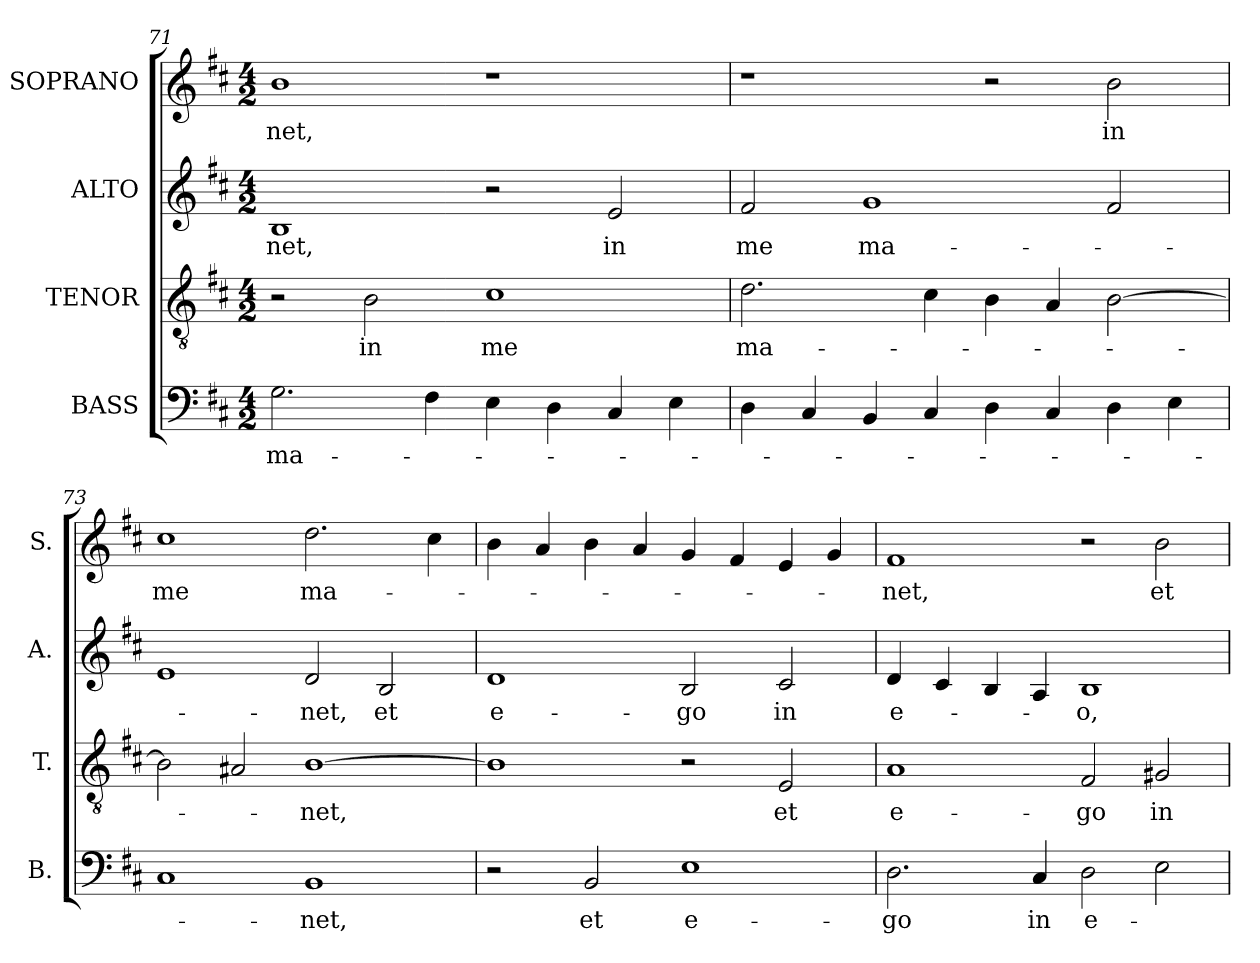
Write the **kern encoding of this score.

**kern	**text	**kern	**text	**kern	**text	**kern	**text
*part4	*part4	*part3	*part3	*part2	*part2	*part1	*part1
*staff4	*staff4	*staff3	*staff3	*staff2	*staff2	*staff1	*staff1
*I"BASS	*	*I"TENOR	*	*I"ALTO	*	*I"SOPRANO	*
*I'B.	*	*I'T.	*	*I'A.	*	*I'S.	*
*clefF4	*	*clefGv2	*	*clefG2	*	*clefG2	*
*	*	*ITrd7c12	*	*	*	*	*
*k[f#c#]	*	*k[f#c#]	*	*k[f#c#]	*	*k[f#c#]	*
*D:	*	*D:	*	*D:	*	*D:	*
*M4/2	*	*M4/2	*	*M4/2	*	*M4/2	*
=71	=71	=71	=71	=71	=71	=71	=71
!	!LO:LY:b:color=#000000	!	!	!	!	!	!
!	!	!	!	!	!LO:LY:b:color=#000000	!	!
!	!	!	!	!	!	!	!LO:LY:b:color=#000000
2.Gi\	ma-	2r	.	1Bi	-net,	1bi	-net,
!	!	!	!LO:LY:b:color=#000000	!	!	!	!
.	.	2BBi\	in	.	.	.	.
4F#i\	.	.	.	.	.	.	.
!	!	!	!LO:LY:b:color=#000000	!	!	!	!
4Ei\	.	1C#i	me	2r	.	1r	.
4Di\	.	.	.	.	.	.	.
!	!	!	!	!	!LO:LY:b:color=#000000	!	!
4C#i/	.	.	.	2ei/	in	.	.
4Ei\	.	.	.	.	.	.	.
=72	=72	=72	=72	=72	=72	=72	=72
!	!	!	!LO:LY:b:color=#000000	!	!	!	!
!	!	!	!	!	!LO:LY:b:color=#000000	!	!
4Di\	.	2.Di\	ma-	2f#i/	me	1r	.
4C#i/	.	.	.	.	.	.	.
!	!	!	!	!	!LO:LY:b:color=#000000	!	!
4BBi/	.	.	.	1gi	ma-	.	.
4C#i/	.	4C#i\	.	.	.	.	.
4Di\	.	4BBi\	.	.	.	2r	.
4C#i/	.	4AAi/	.	.	.	.	.
!	!	!	!	!	!	!	!LO:LY:b:color=#000000
4Di\	.	[2BBi\	.	2f#i/	.	2bi\	in
4Ei\	.	.	.	.	.	.	.
=73	=73	=73	=73	=73	=73	=73	=73
!	!	!	!	!	!	!	!LO:LY:b:color=#000000
1C#i	.	2BBi\]	.	1ei	.	1cc#i	me
.	.	2AA#Xi/	.	.	.	.	.
!	!LO:LY:b:color=#000000	!	!	!	!	!	!
!	!	!	!LO:LY:b:color=#000000	!	!	!	!
!	!	!	!	!	!LO:LY:b:color=#000000	!	!
!	!	!	!	!	!	!	!LO:LY:b:color=#000000
1BBi	-net,	[1BBi	-net,	2di/	-net,	2.ddi\	ma-
!	!	!	!	!	!LO:LY:b:color=#000000	!	!
.	.	.	.	2Bi/	et	.	.
.	.	.	.	.	.	4cc#i\	.
!!LO:LB:g=z
=74	=74	=74	=74	=74	=74	=74	=74
!	!	!	!	!	!LO:LY:b:color=#000000	!	!
2r	.	1BBi]	.	1di	e-	4bi\	.
.	.	.	.	.	.	4ai/	.
!	!LO:LY:b:color=#000000	!	!	!	!	!	!
2BBi/	et	.	.	.	.	4bi\	.
.	.	.	.	.	.	4ai/	.
!	!LO:LY:b:color=#000000	!	!	!	!	!	!
!	!	!	!	!	!LO:LY:b:color=#000000	!	!
1Ei	e-	2r	.	2Bi/	-go	4gi/	.
.	.	.	.	.	.	4f#i/	.
!	!	!	!LO:LY:b:color=#000000	!	!	!	!
!	!	!	!	!	!LO:LY:b:color=#000000	!	!
.	.	2EEi/	et	2c#i/	in	4ei/	.
.	.	.	.	.	.	4gi/	.
=75	=75	=75	=75	=75	=75	=75	=75
!	!LO:LY:b:color=#000000	!	!	!	!	!	!
!	!	!	!LO:LY:b:color=#000000	!	!	!	!
!	!	!	!	!	!LO:LY:b:color=#000000	!	!
!	!	!	!	!	!	!	!LO:LY:b:color=#000000
2.Di\	-go	1AAi	e-	4di/	e-	1f#i	-net,
.	.	.	.	4c#i/	.	.	.
.	.	.	.	4Bi/	.	.	.
!	!LO:LY:b:color=#000000	!	!	!	!	!	!
4C#i/	in	.	.	4Ai/	.	.	.
!	!LO:LY:b:color=#000000	!	!	!	!	!	!
!	!	!	!LO:LY:b:color=#000000	!	!	!	!
!	!	!	!	!	!LO:LY:b:color=#000000	!	!
2Di\	e-	2FF#i/	-go	1Bi	-o,	2r	.
!	!	!	!LO:LY:b:color=#000000	!	!	!	!
!	!	!	!	!	!	!	!LO:LY:b:color=#000000
2Ei\	.	2GG#Xi/	in	.	.	2bi\	et
=	=	=	=	=	=	=	=
*-	*-	*-	*-	*-	*-	*-	*-
